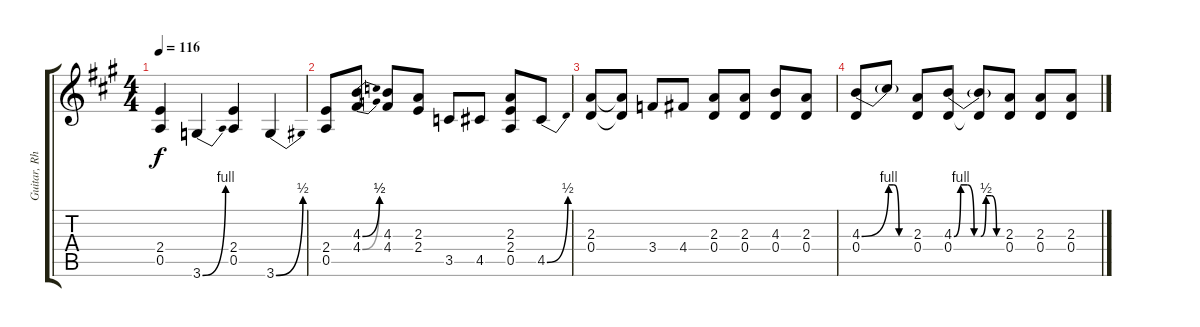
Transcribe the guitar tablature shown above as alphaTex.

\track ("Guitar, Rhythm" "Guitar, Rh") {instrument overdrivenguitar}
\staff {score tabs}
\tuning (E4 B3 G3 D3 A2 E2) {hide}
\ts (4 4)
\tempo 116
\clef g2
\ks a
(2.4 0.5).4{dy f} 3.6{be (bend 0 0 60 4)}.4 (2.4 0.5).4 3.6{be (bend 0 0 60 2)}.4 |
(2.4 0.5).8 (4.3{be (bend 0 0 60 2)} 4.4{be (bend 0 0 60 2)}).8 (4.3 4.4).8 (2.3 2.4).8 3.5.8 4.5.8 (2.3 2.4 0.5).8 4.5{be (bend 0 0 60 2)}.8 |
(2.3 0.4).8 (2.3{t} 0.4{t}).8 3.4.8 4.4.8 (2.3 0.4).8 (2.3 0.4).8 (4.3 0.4).8 (2.3 0.4).8 |
(4.3{be (bend 0 0 60 4)} 0.4).8 4.3{be (custom 0 4 15 4 30 0 60 0) t}.8 (2.3 0.4).8 (4.3{be (custom 0 0 15 4 30 4 45 0 60 0)} 0.4).8 (4.3{be (custom 0 0 15 2 30 2 45 0 60 0) t} 0.4{t}).8 (2.3 0.4).8 (2.3 0.4).8 (2.3 0.4).8
